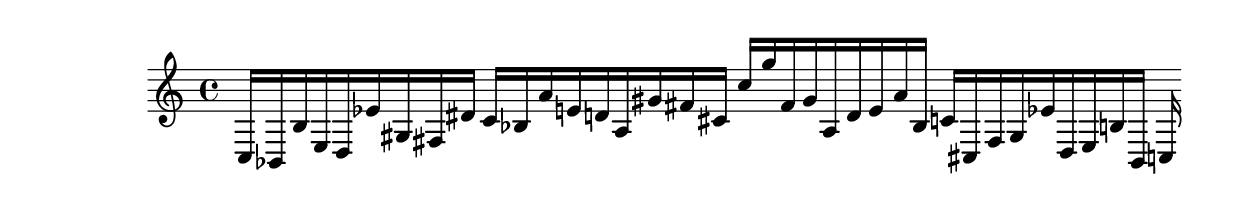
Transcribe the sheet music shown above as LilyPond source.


\new PianoStaff <<
\cadenzaOn
\new Staff = "right" {
\clef treble
    c16 [ bes, b e d ees' gis fis dis' ]
    c' [ bes a' e' d' a gis' fis' cis' ]
    c'' [ g'' fis' gis' a d' e' a' bes ]
    c' [ cis fis gis ees' d e b bes, ]
    c
}
>>
